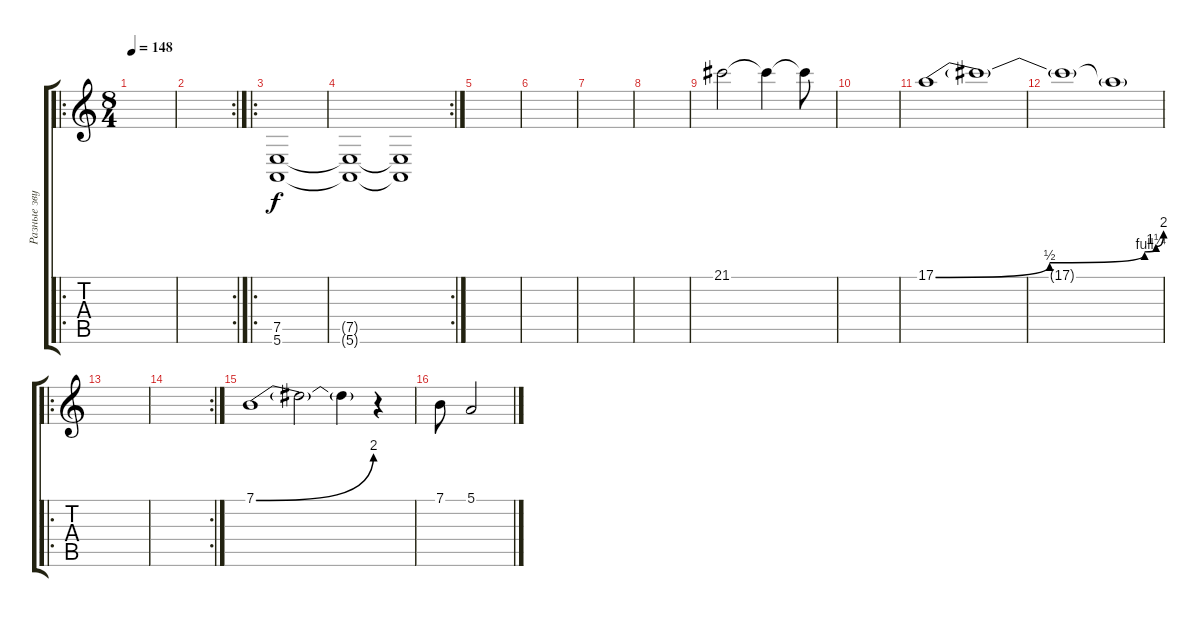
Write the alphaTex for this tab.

\track ("Разные звуки" "Разные зву") {instrument lead2sawtooth}
\staff {score tabs}
\tuning (E4 B3 G3 D3 A2 E2) {hide}
\ro
\ts (8 4)
\tempo 148
\clef g2
\ks c
|
\rc 2
|
\ro
(7.5 5.6).1{volume 13 instrument choiraahs} |
\rc 2
(7.5{t} 5.6{t}).1{volume 9} (7.5{t} 5.6{t}).1 |
|
|
|
|
21.1.2{volume 14} 21.1{t}.4 21.1{t}.8 |
|
17.1{be (custom 0 0 30 2 55 4 58 5 60 8)}.1{instrument lead2sawtooth} 17.1{t}.1 |
17.1{t}.1 17.1{t}.1 |
\ro
|
\rc 2
|
7.1{be (bend 0 0 60 8)}.1{instrument violin} 7.1{t}.2 7.1{t}.4 r.4 |
7.1.8 5.1.2
